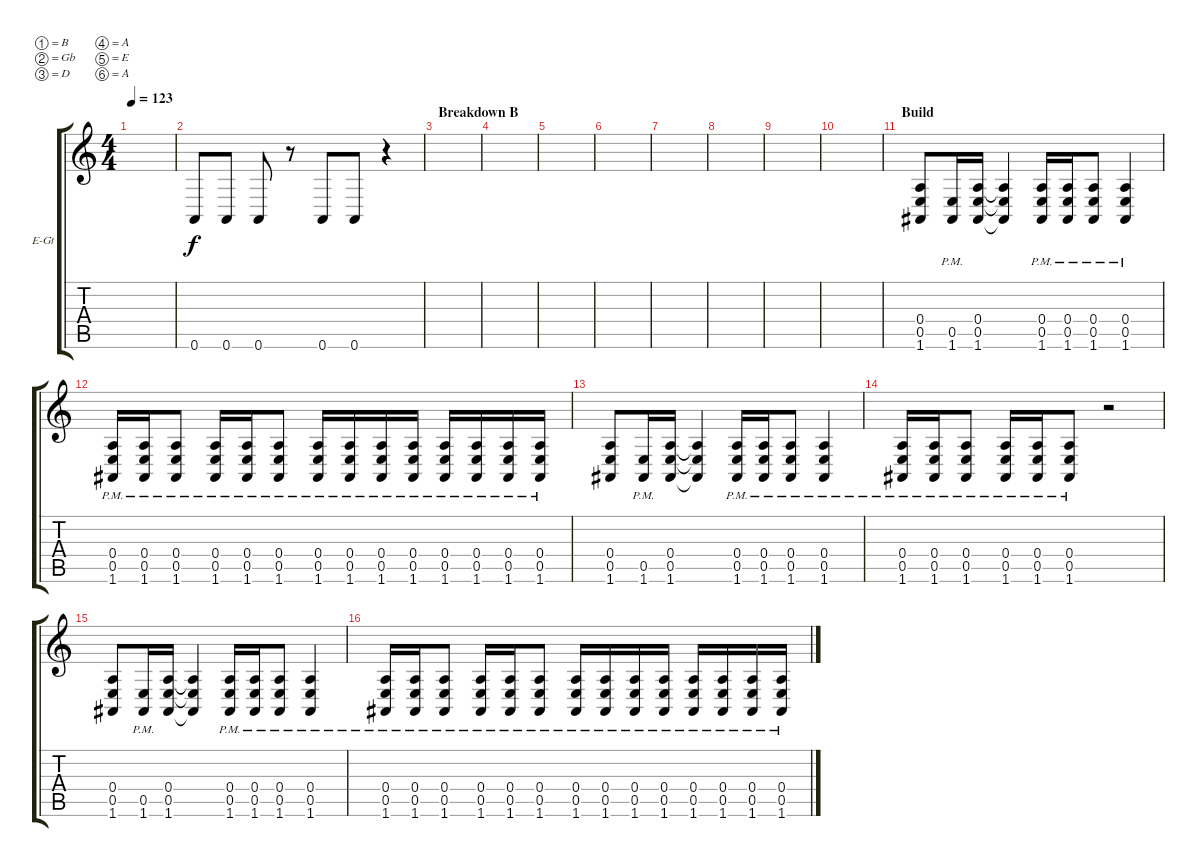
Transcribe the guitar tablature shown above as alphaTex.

\bracketExtendMode groupsimilarinstruments
\firstSystemTrackNameOrientation horizontal
\otherSystemsTrackNameOrientation horizontal
\track ("Drowned Guitar" "E-Gt") {instrument electricguitarclean}
\staff {score tabs}
\tuning (B3 Gb3 D3 A2 E2 A1)
\ts (4 4)
\tempo 123
\clef g2
\ks aminor
|
0.6.8 0.6.8 0.6.8 r.8 0.6.8 0.6.8 r.4 |
\section ("" "Breakdown B")
|
|
|
|
|
|
|
|
\section ("" "Build")
(1.6 0.5 0.4).8 (1.6{pm} 0.5{pm}).16 (0.5 1.6 0.4).16 (1.6{t} 0.5{t} 0.4{t}).4 (1.6{pm} 0.5{pm} 0.4{pm}).16 (1.6{pm} 0.5{pm} 0.4{pm}).16 (1.6{pm} 0.5{pm} 0.4{pm}).8 (1.6{pm} 0.5{pm} 0.4{pm}).4 |
(1.6{pm} 0.5{pm} 0.4{pm}).16 (1.6{pm} 0.5{pm} 0.4{pm}).16 (1.6{pm} 0.5{pm} 0.4{pm}).8 (1.6{pm} 0.5{pm} 0.4{pm}).16 (1.6{pm} 0.5{pm} 0.4{pm}).16 (1.6{pm} 0.5{pm} 0.4{pm}).8 (1.6{pm} 0.5{pm} 0.4{pm}).16 (1.6{pm} 0.5{pm} 0.4{pm}).16 (1.6{pm} 0.5{pm} 0.4{pm}).16 (1.6{pm} 0.5{pm} 0.4{pm}).16 (1.6{pm} 0.5{pm} 0.4{pm}).16 (1.6{pm} 0.5{pm} 0.4{pm}).16 (1.6{pm} 0.5{pm} 0.4{pm}).16 (1.6{pm} 0.5{pm} 0.4{pm}).16 |
(1.6 0.5 0.4).8 (1.6{pm} 0.5{pm}).16 (0.5 1.6 0.4).16 (1.6{t} 0.5{t} 0.4{t}).4 (1.6{pm} 0.5{pm} 0.4{pm}).16 (1.6{pm} 0.5{pm} 0.4{pm}).16 (1.6{pm} 0.5{pm} 0.4{pm}).8 (1.6{pm} 0.5{pm} 0.4{pm}).4 |
(1.6{pm} 0.5{pm} 0.4{pm}).16 (1.6{pm} 0.5{pm} 0.4{pm}).16 (1.6{pm} 0.5{pm} 0.4{pm}).8 (1.6{pm} 0.5{pm} 0.4{pm}).16 (1.6{pm} 0.5{pm} 0.4{pm}).16 (1.6{pm} 0.5{pm} 0.4{pm}).8 r.2 |
(1.6 0.5 0.4).8 (1.6{pm} 0.5{pm}).16 (0.5 1.6 0.4).16 (1.6{t} 0.5{t} 0.4{t}).4 (1.6{pm} 0.5{pm} 0.4{pm}).16 (1.6{pm} 0.5{pm} 0.4{pm}).16 (1.6{pm} 0.5{pm} 0.4{pm}).8 (1.6{pm} 0.5{pm} 0.4{pm}).4 |
(1.6{pm} 0.5{pm} 0.4{pm}).16 (1.6{pm} 0.5{pm} 0.4{pm}).16 (1.6{pm} 0.5{pm} 0.4{pm}).8 (1.6{pm} 0.5{pm} 0.4{pm}).16 (1.6{pm} 0.5{pm} 0.4{pm}).16 (1.6{pm} 0.5{pm} 0.4{pm}).8 (1.6{pm} 0.5{pm} 0.4{pm}).16 (1.6{pm} 0.5{pm} 0.4{pm}).16 (1.6{pm} 0.5{pm} 0.4{pm}).16 (1.6{pm} 0.5{pm} 0.4{pm}).16 (1.6{pm} 0.5{pm} 0.4{pm}).16 (1.6{pm} 0.5{pm} 0.4{pm}).16 (1.6{pm} 0.5{pm} 0.4{pm}).16 (1.6{pm} 0.5{pm} 0.4{pm}).16
